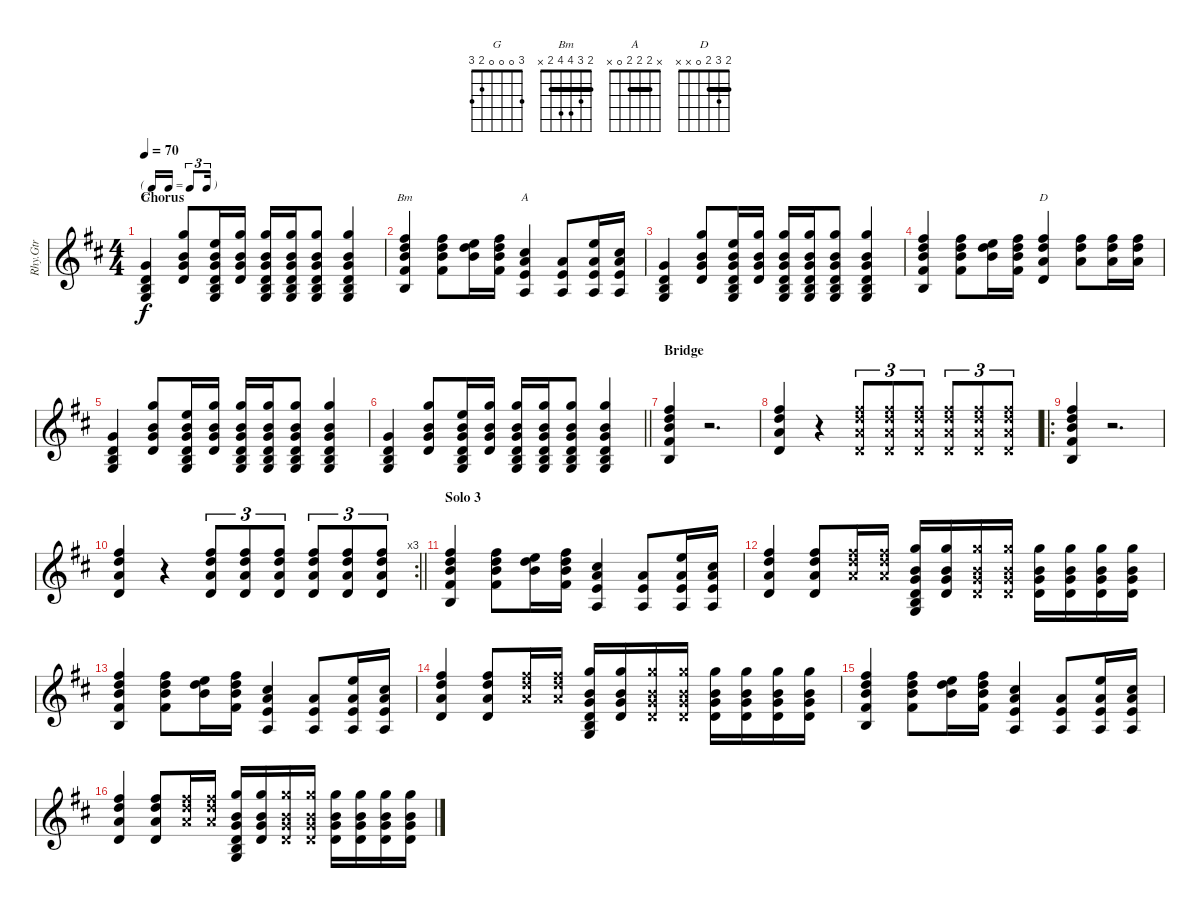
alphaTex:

\track ("Rhy.Gtr" "Rhy.Gtr") {instrument overdrivenguitar}
\staff {score}
\tuning (E4 B3 G3 D3 A2 E2) {hide}
\chord ("G" 3 0 0 0 2 3)
\chord ("Bm" 2 3 4 4 2 x) {barre 2}
\chord ("A" x 2 2 2 0 x) {barre 2}
\chord ("D" 2 3 2 0 x x) {barre 2}
\ts (4 4)
\tf triplet16th
\section ("" "Chorus")
\tempo 70
\clef g2
\ks bminor
(0.3 0.4 2.5 3.6).4{ch "G" dy f} (3.1 0.2 0.3 0.4).8 (0.1 0.2 0.3 0.4 2.5 3.6).16 (3.1 0.2 0.3 0.4).16 (3.1 0.2 0.3 0.4 2.5 3.6).16 (3.1 0.2 0.3 0.4 2.5 3.6).16 (3.1 0.2 0.3 0.4 2.5 3.6).8 (3.1 0.2 0.3 0.4 2.5 3.6).4 |
(2.1 3.2 4.3 4.4 2.5).4{ch "Bm"} (2.1 3.2 4.3 4.4).8 (0.1 3.2 4.3).16 (2.1 3.2 4.3 4.4).16 (2.2 2.3 2.4 0.5).4{ch "A"} (2.3 2.4 0.5).8 (0.1 2.3 2.4 0.5).16 (2.2 2.3 2.4 0.5).16 |
(0.3 0.4 2.5 3.6).4 (3.1 0.2 0.3 0.4).8 (0.1 0.2 0.3 0.4 2.5 3.6).16 (3.1 0.2 0.3 0.4).16 (3.1 0.2 0.3 0.4 2.5 3.6).16 (3.1 0.2 0.3 0.4 2.5 3.6).16 (3.1 0.2 0.3 0.4 2.5 3.6).8 (3.1 0.2 0.3 0.4 2.5 3.6).4 |
(2.1 3.2 4.3 4.4 2.5).4 (2.1 3.2 4.3 4.4).8 (0.1 3.2 4.3).16 (2.1 3.2 4.3 4.4).16 (2.1 3.2 2.3 0.4).4{ch "D"} (2.1 3.2 2.3).8 (2.1 3.2 2.3).16 (2.1 3.2 2.3).16 |
(0.3 0.4 2.5 3.6).4 (3.1 0.2 0.3 0.4).8 (0.1 0.2 0.3 0.4 2.5 3.6).16 (3.1 0.2 0.3 0.4).16 (3.1 0.2 0.3 0.4 2.5 3.6).16 (3.1 0.2 0.3 0.4 2.5 3.6).16 (3.1 0.2 0.3 0.4 2.5 3.6).8 (3.1 0.2 0.3 0.4 2.5 3.6).4 |
\barLineRight lightlight
(0.3 0.4 2.5 3.6).4 (3.1 0.2 0.3 0.4).8 (0.1 0.2 0.3 0.4 2.5 3.6).16 (3.1 0.2 0.3 0.4).16 (3.1 0.2 0.3 0.4 2.5 3.6).16 (3.1 0.2 0.3 0.4 2.5 3.6).16 (3.1 0.2 0.3 0.4 2.5 3.6).8 (3.1 0.2 0.3 0.4 2.5 3.6).4 |
\section ("" "Bridge")
(2.1 3.2 4.3 4.4 2.5).4{balance 0} r.2{d} |
(2.1 3.2 2.3 0.4).4 r.4 (2.1{x} 3.2{x} 2.3{x} 0.4{x}).8{tu (3 2)} (2.1{x} 3.2{x} 2.3{x} 0.4{x}).8{tu (3 2)} (2.1{x} 3.2{x} 2.3{x} 0.4{x}).8{tu (3 2)} (2.1{x} 3.2{x} 2.3{x} 0.4{x}).8{tu (3 2)} (2.1{x} 3.2{x} 2.3{x} 0.4{x}).8{tu (3 2)} (2.1{x} 3.2{x} 2.3{x} 0.4{x}).8{tu (3 2)} |
\ro
(2.1 3.2 4.3 4.4 2.5).4{balance 0} r.2{d} |
\rc 3
\barLineRight lightlight
(2.1 3.2 2.3 0.4).4 r.4 (2.1 3.2 2.3 0.4).8{tu (3 2)} (2.1 3.2 2.3 0.4).8{tu (3 2)} (2.1 3.2 2.3 0.4).8{tu (3 2)} (2.1 3.2 2.3 0.4).8{tu (3 2)} (2.1 3.2 2.3 0.4).8{tu (3 2)} (2.1 3.2 2.3 0.4).8{tu (3 2)} |
\section ("" "Solo 3")
(2.1 3.2 4.3 4.4 2.5).4{balance 16} (2.1 3.2 4.3 4.4).8 (0.1 3.2 4.3).16 (2.1 3.2 4.3 4.4).16 (2.2 2.3 2.4 0.5).4 (2.3 2.4 0.5).8 (0.1 2.3 2.4 0.5).16 (2.2 2.3 2.4 0.5).16 |
(2.1 3.2 2.3 0.4).4 (2.1 3.2 2.3 0.4).8 (2.1{x} 3.2{x} 2.3{x}).16 (2.1{x} 3.2{x} 2.3{x}).16 (3.1 0.2 0.3 0.4 2.5 3.6).16 (3.1 0.2 0.3 0.4).16 (3.1{x} 0.2{x} 0.3{x} 0.4{x}).16 (3.1{x} 0.2{x} 0.3{x} 0.4{x}).16 (3.1 0.2 0.3 0.4).16 (3.1 0.2 0.3 0.4).16 (3.1 0.2 0.3 0.4).16 (3.1 0.2 0.3 0.4).16 |
(2.1 3.2 4.3 4.4 2.5).4 (2.1 3.2 4.3 4.4).8 (0.1 3.2 4.3).16 (2.1 3.2 4.3 4.4).16 (2.2 2.3 2.4 0.5).4 (2.3 2.4 0.5).8 (0.1 2.3 2.4 0.5).16 (2.2 2.3 2.4 0.5).16 |
(2.1 3.2 2.3 0.4).4 (2.1 3.2 2.3 0.4).8 (2.1{x} 3.2{x} 2.3{x}).16 (2.1{x} 3.2{x} 2.3{x}).16 (3.1 0.2 0.3 0.4 2.5 3.6).16 (3.1 0.2 0.3 0.4).16 (3.1{x} 0.2{x} 0.3{x} 0.4{x}).16 (3.1{x} 0.2{x} 0.3{x} 0.4{x}).16 (3.1 0.2 0.3 0.4).16 (3.1 0.2 0.3 0.4).16 (3.1 0.2 0.3 0.4).16 (3.1 0.2 0.3 0.4).16 |
(2.1 3.2 4.3 4.4 2.5).4 (2.1 3.2 4.3 4.4).8 (0.1 3.2 4.3).16 (2.1 3.2 4.3 4.4).16 (2.2 2.3 2.4 0.5).4 (2.3 2.4 0.5).8 (0.1 2.3 2.4 0.5).16 (2.2 2.3 2.4 0.5).16 |
(2.1 3.2 2.3 0.4).4 (2.1 3.2 2.3 0.4).8 (2.1{x} 3.2{x} 2.3{x}).16 (2.1{x} 3.2{x} 2.3{x}).16 (3.1 0.2 0.3 0.4 2.5 3.6).16 (3.1 0.2 0.3 0.4).16 (3.1{x} 0.2{x} 0.3{x} 0.4{x}).16 (3.1{x} 0.2{x} 0.3{x} 0.4{x}).16 (3.1 0.2 0.3 0.4).16 (3.1 0.2 0.3 0.4).16 (3.1 0.2 0.3 0.4).16 (3.1 0.2 0.3 0.4).16
